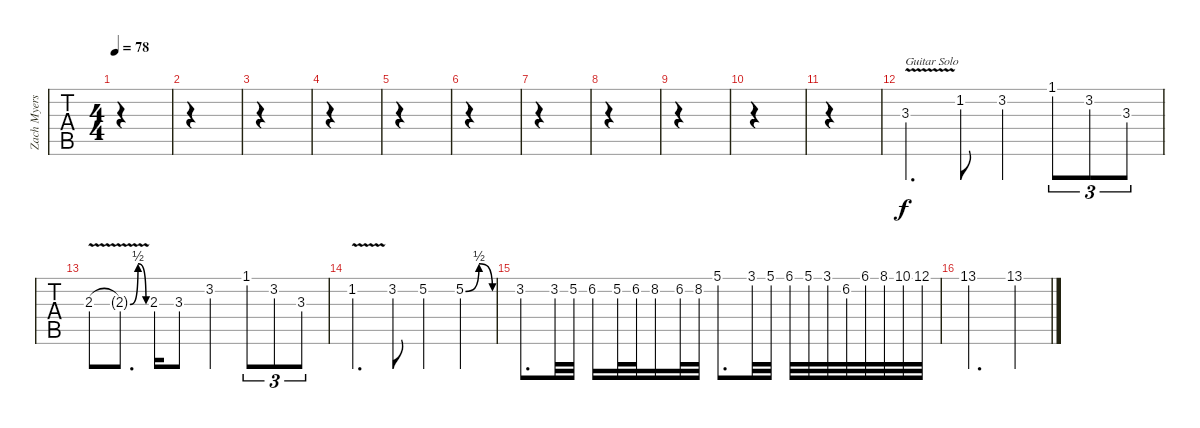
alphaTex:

\track ("Zach Myers (Solo)" "Zach Myers") {instrument distortionguitar}
\staff {tabs}
\tuning (E4 B3 G3 D3 A2 D2) {hide}
\ts (4 4)
\tempo 78
\clef g2
\ks c
|
|
|
|
|
|
|
|
|
|
|
3.3{v}.4{d txt "Guitar Solo"} 1.2.8 3.2.4 1.1.8{tu (3 2)} 3.2.8{tu (3 2)} 3.3.8{tu (3 2)} |
2.3{v}.8 2.3{be (bendrelease 0 0 30 2 30 2 60 0) t}.8{d} 2.3.16 3.3.8 3.2.4 1.1.8{tu (3 2)} 3.2.8{tu (3 2)} 3.3.8{tu (3 2)} |
1.2{v}.4{d} 3.2.8 5.2.4 5.2{be (bendrelease 0 0 15 2 45 2 60 0)}.4 |
3.2.8{d} 3.2.32 5.2.32 6.2.16 5.2.32 6.2.32 8.2.16 6.2.32 8.2.32 5.1.8{d} 3.1.32 5.1.32 6.1.32 5.1.32 3.1.32 6.2.32 6.1.32 8.1.32 10.1.32 12.1.32 |
13.1.2{d} 13.1.4
